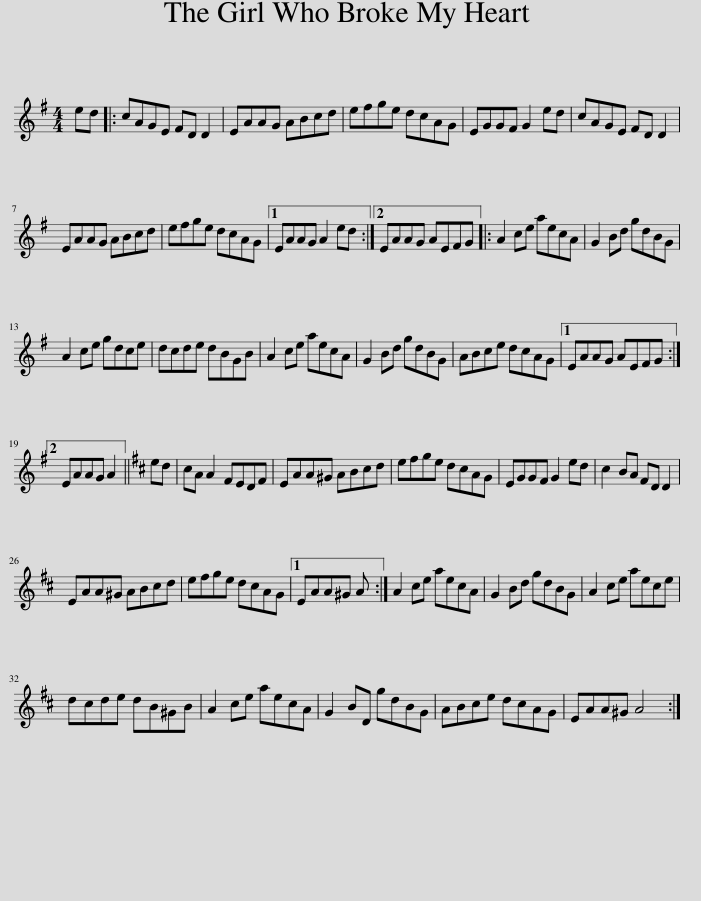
X:1
L:1/8
M:4/4
I:linebreak $
K:G
V:1 treble
V:1
 ed |: cAGE FD D2 | EAAG ABcd | efge dcAG | EGGF G2 ed | %5
 cAGE FD D2 |$ EAAG ABcd | efge dcAG |1 EAAG A2 ed :|2 EAAG AEFG |: %10
 A2 ce aecA | G2 Bd gdBG |$ A2 ce gdce | dcde dBGB | A2 ce aecA | %15
 G2 Bd gdBG | ABce dcAG |1 EAAG AEFG :|2$ EAAG A2 ||[K:D] ed | %20
 cA A2 FEDF | EAA^G ABcd | efge dcAG | EGGF G2 ed | c2 BA FD D2 |$ %25
 EAA^G ABcd | efge dcAG |1 EAA^G A :| A2 ce aecA | G2 Bd gdBG | %30
 A2 ce aece |$ dcde dB^GB | A2 ce aecA | G2 BD gdBG | ABce dcAG | %35
 EAA^G A4 :| %36
